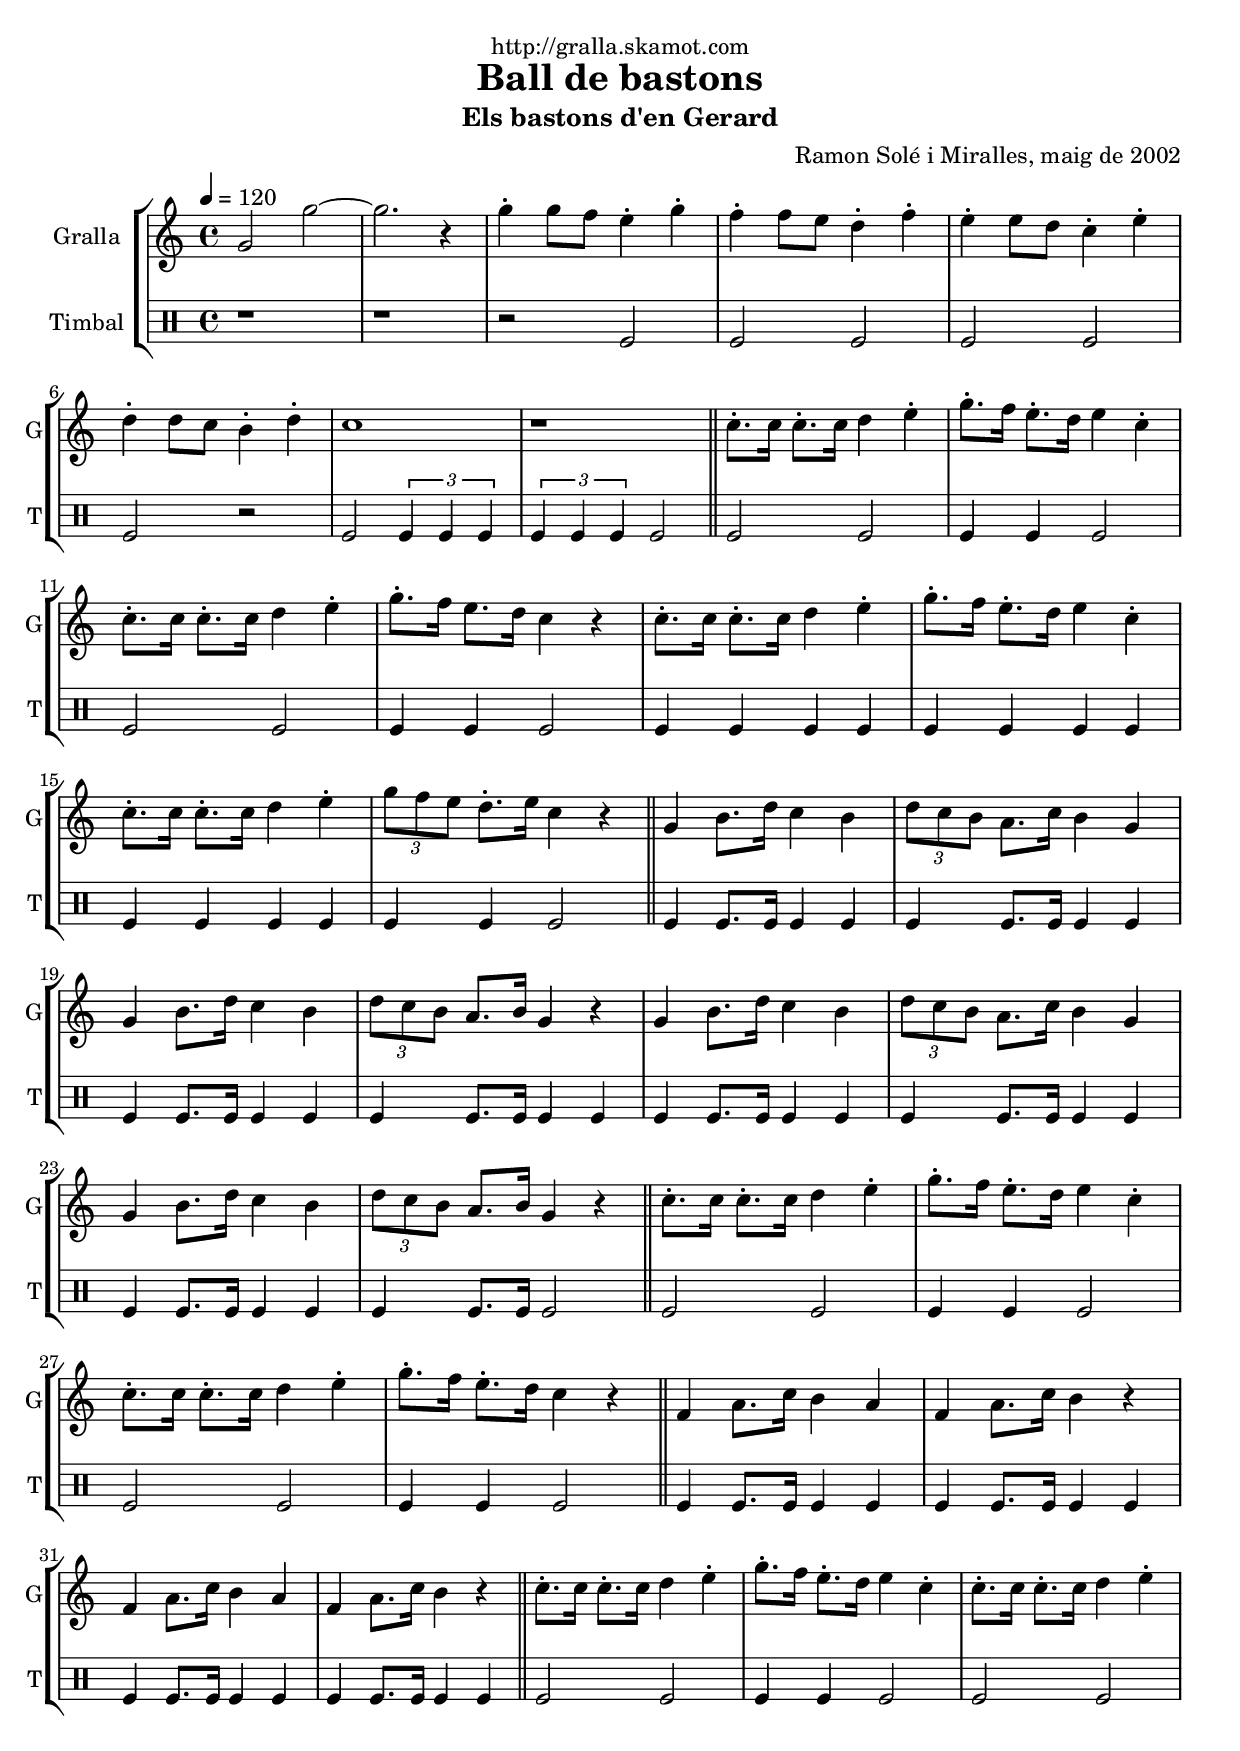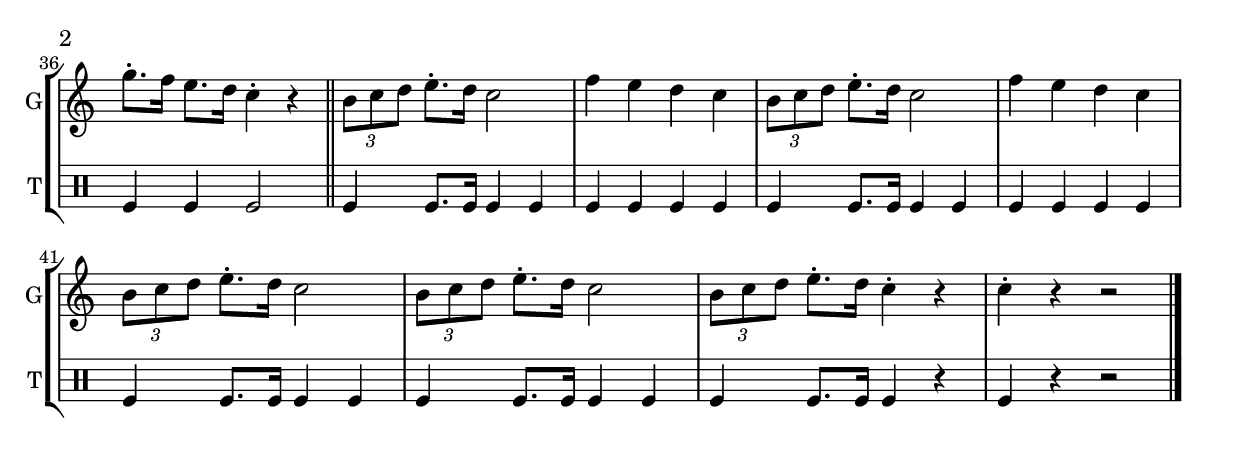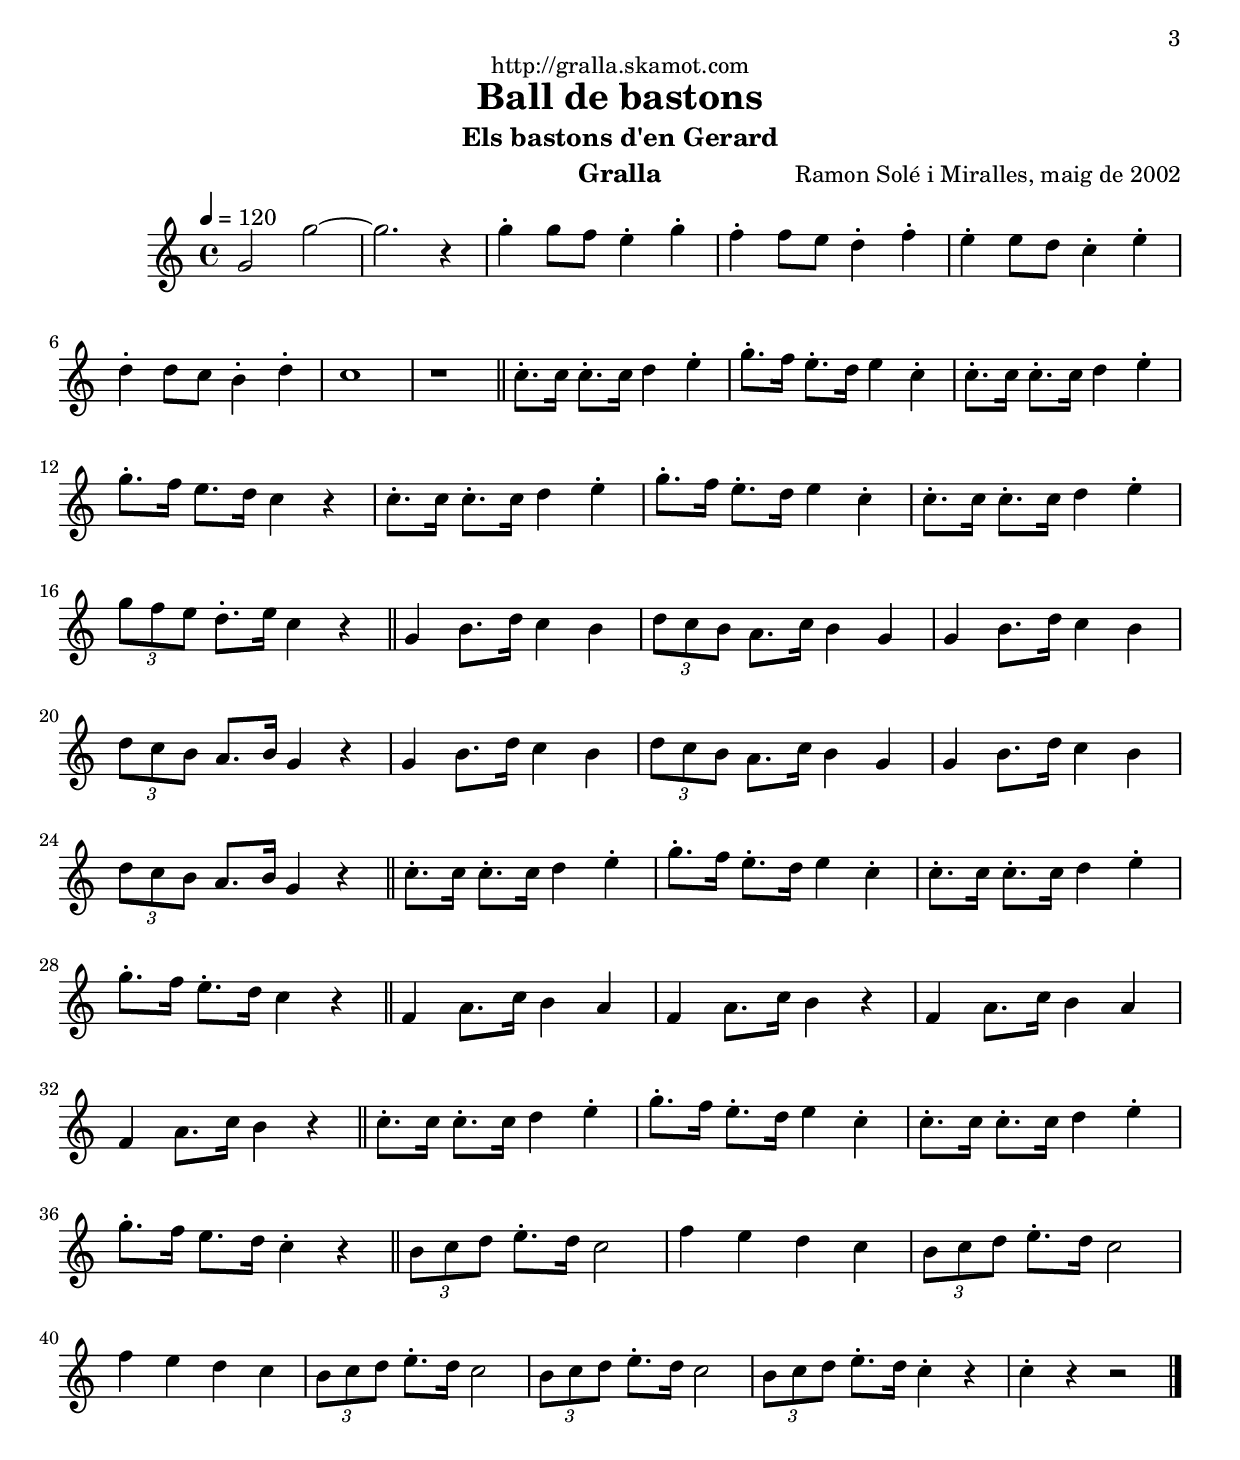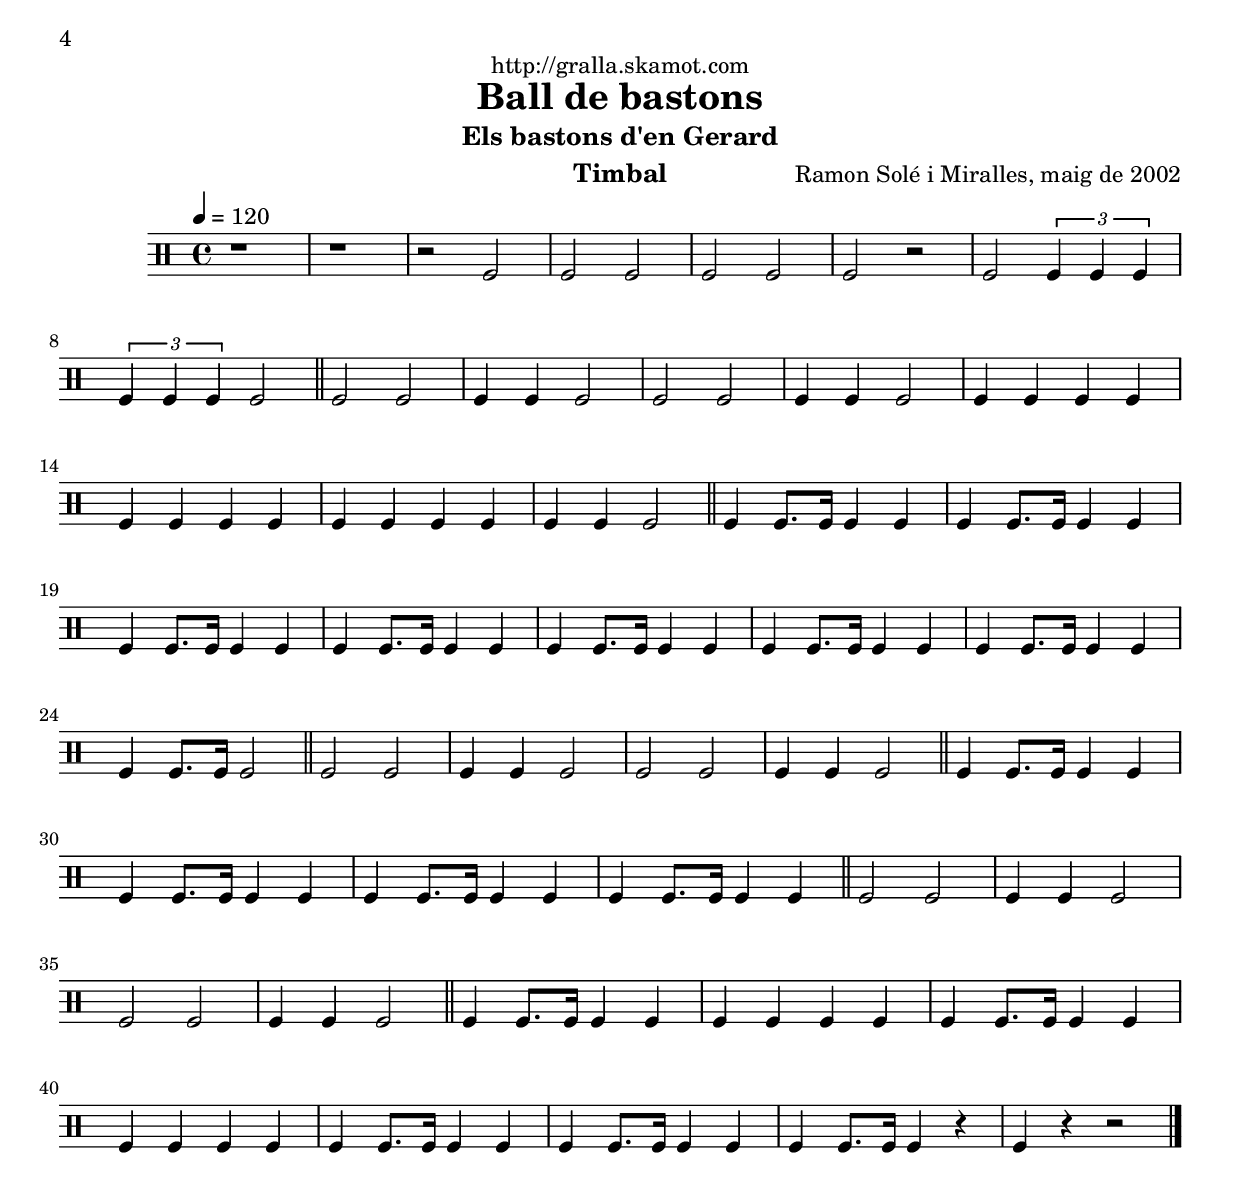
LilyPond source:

\version "2.16.2"

\header {
  dedication="http://gralla.skamot.com"
  title="Ball de bastons"
  subtitle="Els bastons d'en Gerard"
  subsubtitle=""
  poet=""
  meter=""
  piece=""
  composer="Ramon Solé i Miralles, maig de 2002"
  arranger=""
  opus=""
  instrument=""
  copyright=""
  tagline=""
}

liniaroAa =
\relative g'
{
  \tempo 4=120
  \clef treble
  \key c \major
  \time 4/4
  g2 g' ~  |
  g2. r4  |
  g4-. g8 f e4-. g-.  |
  f4-. f8 e d4-. f-.  |
  %05
  e4-. e8 d c4-. e-.  |
  d4-. d8 c b4-. d-.  |
  c1  |
  r1  \bar "||"
  c8.-. c16 c8.-. c16 d4 e-.  |
  %10
  g8.-. f16 e8.-. d16 e4 c-.  |
  c8.-. c16 c8.-. c16 d4 e-.  |
  g8.-. f16 e8. d16 c4 r  |
  c8.-. c16 c8.-. c16 d4 e-.  |
  g8.-. f16 e8.-. d16 e4 c-.  |
  %15
  c8.-. c16 c8.-. c16 d4 e-.  |
  \times 2/3 { g8 f e } d8.-. e16 c4 r  \bar "||"
  g4 b8. d16 c4 b  |
  \times 2/3 { d8 c b } a8. c16 b4 g  |
  g4 b8. d16 c4 b  |
  %20
  \times 2/3 { d8 c b } a8. b16 g4 r  |
  g4 b8. d16 c4 b  |
  \times 2/3 { d8 c b } a8. c16 b4 g  |
  g4 b8. d16 c4 b  |
  \times 2/3 { d8 c b } a8. b16 g4 r  \bar "||"
  %25
  c8.-. c16 c8.-. c16 d4 e-.  |
  g8.-. f16 e8.-. d16 e4 c-.  |
  c8.-. c16 c8.-. c16 d4 e-.  |
  g8.-. f16 e8.-. d16 c4 r  \bar "||"
  f,4 a8. c16 b4 a  |
  %30
  f4 a8. c16 b4 r  |
  f4 a8. c16 b4 a  |
  f4 a8. c16 b4 r  \bar "||"
  c8.-. c16 c8.-. c16 d4 e-.  |
  g8.-. f16 e8.-. d16 e4 c-.  |
  %35
  c8.-. c16 c8.-. c16 d4 e-.  |
  g8.-. f16 e8. d16 c4-. r  \bar "||"
  \times 2/3 { b8 c d } e8.-. d16 c2  |
  f4 e d c  |
  \times 2/3 { b8 c d } e8.-. d16 c2  |
  %40
  f4 e d c  |
  \times 2/3 { b8 c d } e8.-. d16 c2  |
  \times 2/3 { b8 c d } e8.-. d16 c2  |
  \times 2/3 { b8 c d } e8.-. d16 c4-. r  |
  c4-. r r2  \bar "|."
}

liniaroAb =
\drummode
{
  \tempo 4=120
  \time 4/4
  r1  |
  r1  |
  r2 tomfl  |
  tomfl2 tomfl  |
  %05
  tomfl2 tomfl  |
  tomfl2 r2  | % kompletite
  tomfl2 \times 2/3 { tomfl4 tomfl tomfl }  |
  \times 2/3 { tomfl4 tomfl tomfl } tomfl2  \bar "||"
  tomfl2 tomfl  |
  %10
  tomfl4 tomfl tomfl2  |
  tomfl2 tomfl  |
  tomfl4 tomfl tomfl2  |
  tomfl4 tomfl tomfl tomfl  |
  tomfl4 tomfl tomfl tomfl  |
  %15
  tomfl4 tomfl tomfl tomfl  |
  tomfl4 tomfl tomfl2  \bar "||"
  tomfl4 tomfl8. tomfl16 tomfl4 tomfl  |
  tomfl4 tomfl8. tomfl16 tomfl4 tomfl  |
  tomfl4 tomfl8. tomfl16 tomfl4 tomfl  |
  %20
  tomfl4 tomfl8. tomfl16 tomfl4 tomfl  |
  tomfl4 tomfl8. tomfl16 tomfl4 tomfl  |
  tomfl4 tomfl8. tomfl16 tomfl4 tomfl  |
  tomfl4 tomfl8. tomfl16 tomfl4 tomfl  |
  tomfl4 tomfl8. tomfl16 tomfl2  \bar "||"
  %25
  tomfl2 tomfl  |
  tomfl4 tomfl tomfl2  |
  tomfl2 tomfl  |
  tomfl4 tomfl tomfl2  \bar "||"
  tomfl4 tomfl8. tomfl16 tomfl4 tomfl  |
  %30
  tomfl4 tomfl8. tomfl16 tomfl4 tomfl  |
  tomfl4 tomfl8. tomfl16 tomfl4 tomfl  |
  tomfl4 tomfl8. tomfl16 tomfl4 tomfl  \bar "||"
  tomfl2 tomfl  |
  tomfl4 tomfl tomfl2  |
  %35
  tomfl2 tomfl  |
  tomfl4 tomfl tomfl2  \bar "||"
  tomfl4 tomfl8. tomfl16 tomfl4 tomfl  |
  tomfl4 tomfl tomfl tomfl  |
  tomfl4 tomfl8. tomfl16 tomfl4 tomfl  |
  %40
  tomfl4 tomfl tomfl tomfl  |
  tomfl4 tomfl8. tomfl16 tomfl4 tomfl  |
  tomfl4 tomfl8. tomfl16 tomfl4 tomfl  |
  tomfl4 tomfl8. tomfl16 tomfl4 r  |
  tomfl4 r r2  \bar "|."
}

\bookpart {
  \score {
    \new StaffGroup {
      \override Score.RehearsalMark #'self-alignment-X = #LEFT
      <<
        \new Staff \with {instrumentName = #"Gralla" shortInstrumentName = #"G"} \liniaroAa
        \new DrumStaff \with {instrumentName = #"Timbal" shortInstrumentName = #"T"} \liniaroAb
      >>
    }
    \layout {}
  }
  \score { \unfoldRepeats
    \new StaffGroup {
      \override Score.RehearsalMark #'self-alignment-X = #LEFT
      <<
        \new Staff \with {instrumentName = #"Gralla" shortInstrumentName = #"G"} \liniaroAa
        \new DrumStaff \with {instrumentName = #"Timbal" shortInstrumentName = #"T"} \liniaroAb
      >>
    }
    \midi {
      \set Staff.midiInstrument = "oboe"
      \set DrumStaff.midiInstrument = "drums"
    }
  }
}

\bookpart {
  \header {instrument="Gralla"}
  \score {
    \new StaffGroup {
      \override Score.RehearsalMark #'self-alignment-X = #LEFT
      <<
        \new Staff \liniaroAa
      >>
    }
    \layout {}
  }
  \score { \unfoldRepeats
    \new StaffGroup {
      \override Score.RehearsalMark #'self-alignment-X = #LEFT
      <<
        \new Staff \liniaroAa
      >>
    }
    \midi {
      \set Staff.midiInstrument = "oboe"
      \set DrumStaff.midiInstrument = "drums"
    }
  }
}

\bookpart {
  \header {instrument="Timbal"}
  \score {
    \new StaffGroup {
      \override Score.RehearsalMark #'self-alignment-X = #LEFT
      <<
        \new DrumStaff \liniaroAb
      >>
    }
    \layout {}
  }
  \score { \unfoldRepeats
    \new StaffGroup {
      \override Score.RehearsalMark #'self-alignment-X = #LEFT
      <<
        \new DrumStaff \liniaroAb
      >>
    }
    \midi {
      \set Staff.midiInstrument = "oboe"
      \set DrumStaff.midiInstrument = "drums"
    }
  }
}

